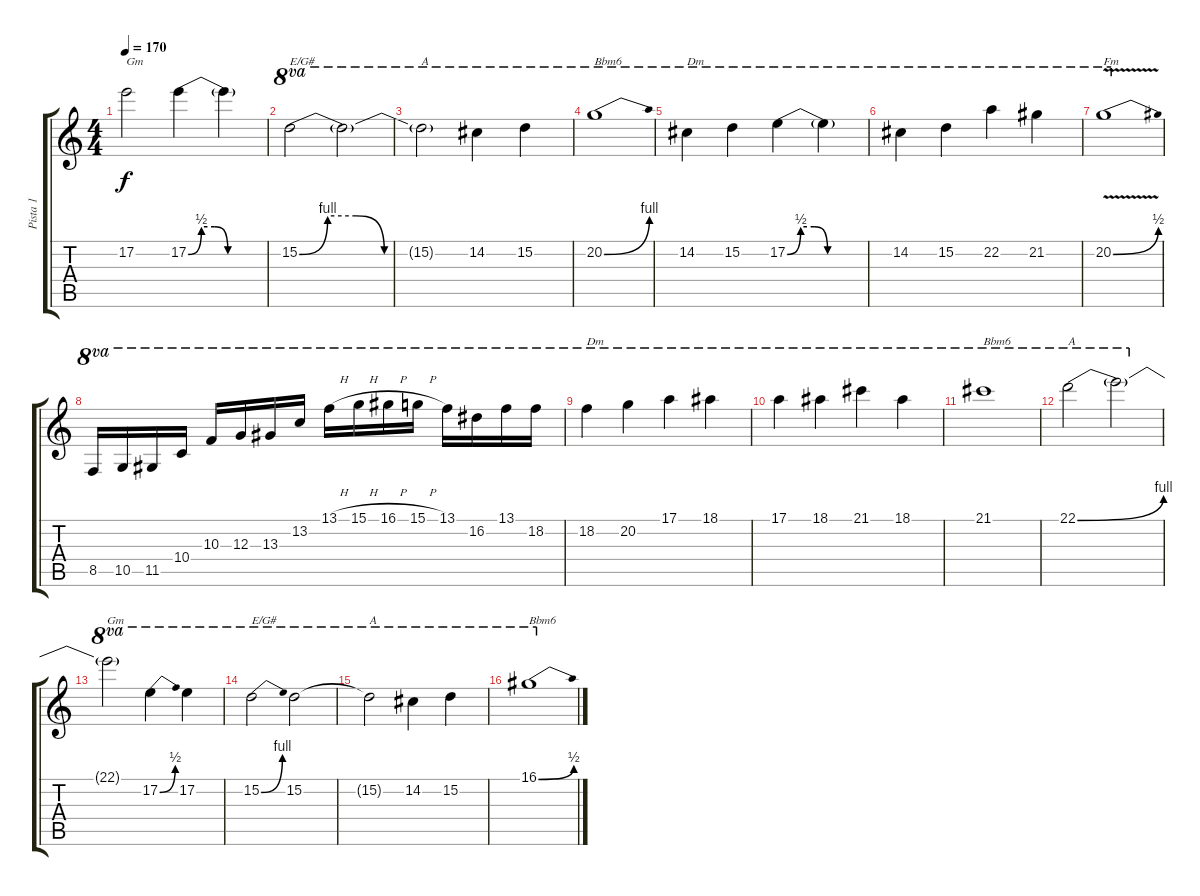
\track ("Pista 1" "Pista 1") {instrument distortionguitar}
\staff {score tabs}
\tuning (E4 B3 G3 D3 A2 E2) {hide}
\ts (4 4)
\tempo 170
\clef g2
\ks c
17.2{t}.2{txt "Gm" dy f} 17.2{be (custom 0 0 10 2 20 2 30 0 60 0)}.4 17.2{t}.4 |
15.2{be (custom 0 0 10 4 20 4 30 0 60 0)}.2{ot 8va txt "E/G#"} 15.2{t}.2{ot 8va} |
15.2{t}.2{ot 8va txt "A"} 14.2.4{ot 8va} 15.2.4{ot 8va} |
20.2{be (bend 0 0 60 4)}.1{ot 8va txt "Bbm6"} |
14.2.4{ot 8va txt "Dm"} 15.2.4{ot 8va} 17.2{be (custom 0 0 10 2 20 2 30 0 60 0)}.4{ot 8va} 17.2{t}.4{ot 8va} |
14.2.4{ot 8va} 15.2.4{ot 8va} 22.2.4{ot 8va} 21.2.4{ot 8va} |
20.2{be (bend 0 0 60 2) v}.1{ot 8va txt "Fm"} |
8.5.16{ot 8va} 10.5.16{ot 8va} 11.5.16{ot 8va} 10.4.16{ot 8va} 10.3.16{ot 8va} 12.3.16{ot 8va} 13.3.16{ot 8va} 13.2.16{ot 8va} 13.1{h}.16{ot 8va} 15.1{h}.16{ot 8va} 16.1{h}.16{ot 8va} 15.1{h}.16{ot 8va} 13.1.16{ot 8va} 16.2.16{ot 8va} 13.1.16{ot 8va} 18.2.16{ot 8va} |
18.2.4{ot 8va txt "Dm"} 20.2.4{ot 8va} 17.1.4{ot 8va} 18.1.4{ot 8va} |
17.1.4{ot 8va} 18.1.4{ot 8va} 21.1.4{ot 8va} 18.1.4{ot 8va} |
21.1.1{ot 8va txt "Bbm6"} |
22.1{be (bend 0 0 60 4)}.2{ot 8va txt "A"} 22.1{t}.2{ot 8va} |
22.1{t}.2{ot 8va txt "Gm"} 17.2{be (bend 0 0 60 2)}.4{ot 8va} 17.2.4{ot 8va} |
15.2{be (bend 0 0 60 4)}.2{ot 8va txt "E/G#"} 15.2.2{ot 8va} |
15.2{t}.2{ot 8va txt "A"} 14.2.4{ot 8va} 15.2.4{ot 8va} |
16.1{be (bend 0 0 60 2)}.1{ot 8va txt "Bbm6"}
